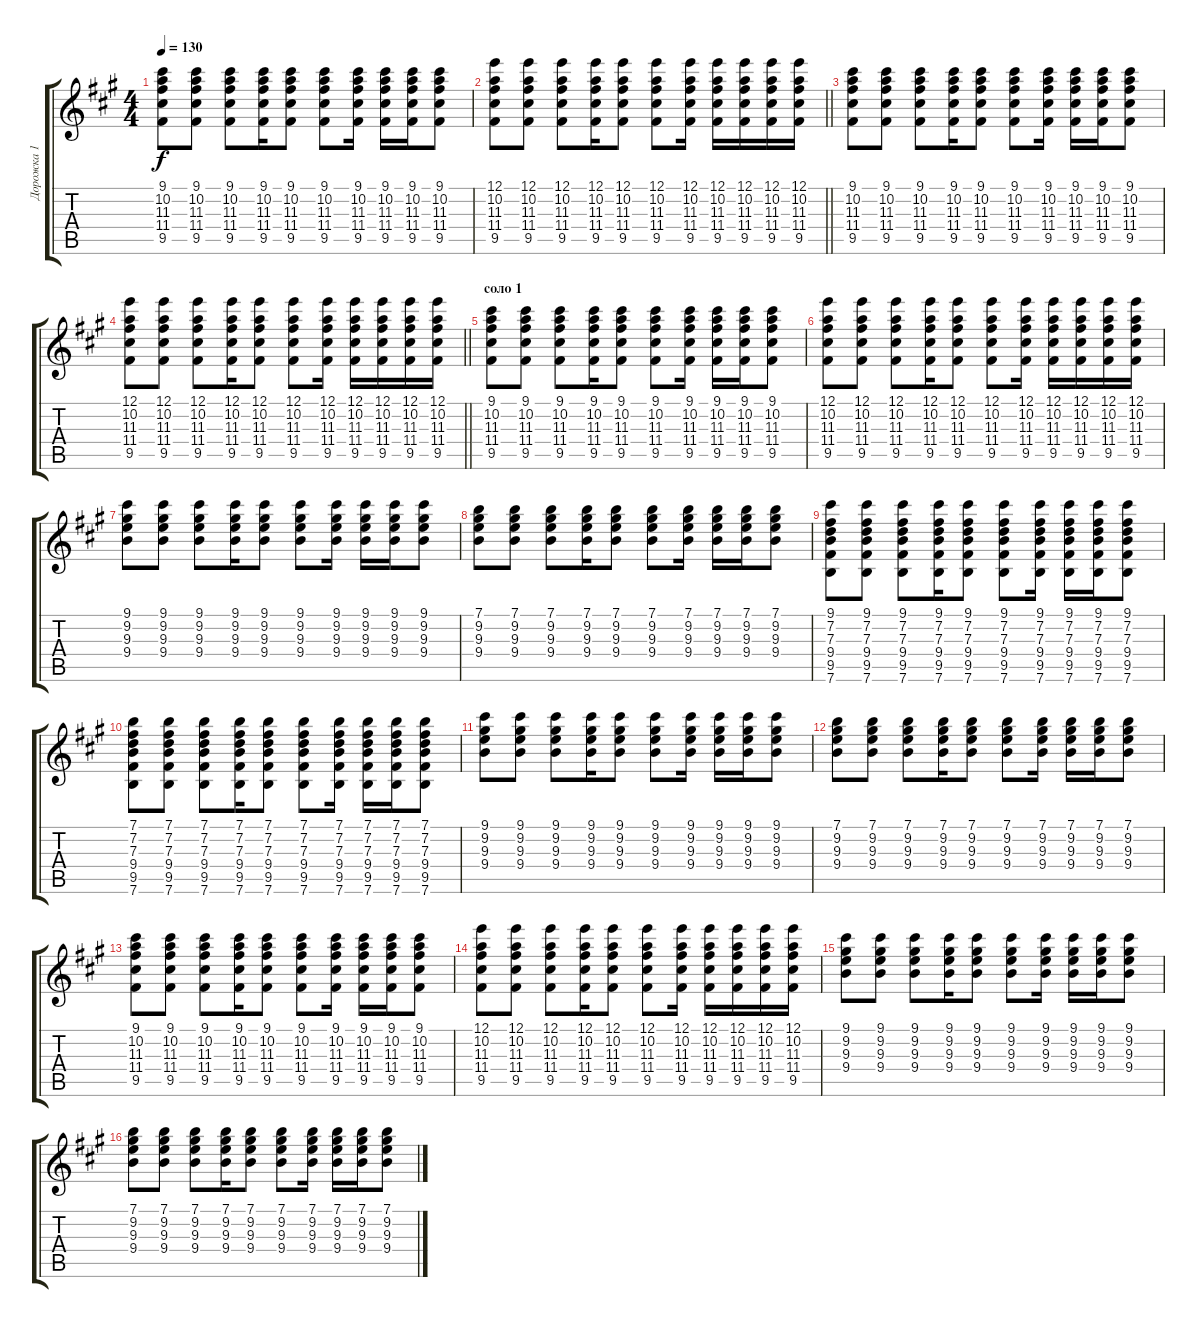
\track ("Дорожка 1" "Дорожка 1") {instrument electricguitarmuted}
\staff {score tabs}
\tuning (E4 B3 G3 D3 A2 E2) {hide}
\ts (4 4)
\tempo 130
\clef g2
\ks f#minor
(9.1 10.2 11.3 11.4 9.5).8{dy f volume 6 instrument electricguitarmuted} (9.1 10.2 11.3 11.4 9.5).8 (9.1 10.2 11.3 11.4 9.5).8 (9.1 10.2 11.3 11.4 9.5).16 (9.1 10.2 11.3 11.4 9.5).8 (9.1 10.2 11.3 11.4 9.5).8 (9.1 10.2 11.3 11.4 9.5).16 (9.1 10.2 11.3 11.4 9.5).16 (9.1 10.2 11.3 11.4 9.5).16 (9.1 10.2 11.3 11.4 9.5).8 |
\barLineRight lightlight
(12.1 10.2 11.3 11.4 9.5).8 (12.1 10.2 11.3 11.4 9.5).8 (12.1 10.2 11.3 11.4 9.5).8 (12.1 10.2 11.3 11.4 9.5).16 (12.1 10.2 11.3 11.4 9.5).8 (12.1 10.2 11.3 11.4 9.5).8 (12.1 10.2 11.3 11.4 9.5).16 (12.1 10.2 11.3 11.4 9.5).16 (12.1 10.2 11.3 11.4 9.5).16 (12.1 10.2 11.3 11.4 9.5).16 (12.1 10.2 11.3 11.4 9.5).16 |
(9.1 10.2 11.3 11.4 9.5).8 (9.1 10.2 11.3 11.4 9.5).8 (9.1 10.2 11.3 11.4 9.5).8 (9.1 10.2 11.3 11.4 9.5).16 (9.1 10.2 11.3 11.4 9.5).8 (9.1 10.2 11.3 11.4 9.5).8 (9.1 10.2 11.3 11.4 9.5).16 (9.1 10.2 11.3 11.4 9.5).16 (9.1 10.2 11.3 11.4 9.5).16 (9.1 10.2 11.3 11.4 9.5).8 |
\barLineRight lightlight
(12.1 10.2 11.3 11.4 9.5).8 (12.1 10.2 11.3 11.4 9.5).8 (12.1 10.2 11.3 11.4 9.5).8 (12.1 10.2 11.3 11.4 9.5).16 (12.1 10.2 11.3 11.4 9.5).8 (12.1 10.2 11.3 11.4 9.5).8 (12.1 10.2 11.3 11.4 9.5).16 (12.1 10.2 11.3 11.4 9.5).16 (12.1 10.2 11.3 11.4 9.5).16 (12.1 10.2 11.3 11.4 9.5).16 (12.1 10.2 11.3 11.4 9.5).16 |
\section ("" "соло 1")
(9.1 10.2 11.3 11.4 9.5).8 (9.1 10.2 11.3 11.4 9.5).8 (9.1 10.2 11.3 11.4 9.5).8 (9.1 10.2 11.3 11.4 9.5).16 (9.1 10.2 11.3 11.4 9.5).8 (9.1 10.2 11.3 11.4 9.5).8 (9.1 10.2 11.3 11.4 9.5).16 (9.1 10.2 11.3 11.4 9.5).16 (9.1 10.2 11.3 11.4 9.5).16 (9.1 10.2 11.3 11.4 9.5).8 |
(12.1 10.2 11.3 11.4 9.5).8 (12.1 10.2 11.3 11.4 9.5).8 (12.1 10.2 11.3 11.4 9.5).8 (12.1 10.2 11.3 11.4 9.5).16 (12.1 10.2 11.3 11.4 9.5).8 (12.1 10.2 11.3 11.4 9.5).8 (12.1 10.2 11.3 11.4 9.5).16 (12.1 10.2 11.3 11.4 9.5).16 (12.1 10.2 11.3 11.4 9.5).16 (12.1 10.2 11.3 11.4 9.5).16 (12.1 10.2 11.3 11.4 9.5).16 |
(9.1 9.2 9.3 9.4).8 (9.1 9.2 9.3 9.4).8 (9.1 9.2 9.3 9.4).8 (9.1 9.2 9.3 9.4).16 (9.1 9.2 9.3 9.4).8 (9.1 9.2 9.3 9.4).8 (9.1 9.2 9.3 9.4).16 (9.1 9.2 9.3 9.4).16 (9.1 9.2 9.3 9.4).16 (9.1 9.2 9.3 9.4).8 |
(7.1 9.2 9.3 9.4).8 (7.1 9.2 9.3 9.4).8 (7.1 9.2 9.3 9.4).8 (7.1 9.2 9.3 9.4).16 (7.1 9.2 9.3 9.4).8 (7.1 9.2 9.3 9.4).8 (7.1 9.2 9.3 9.4).16 (7.1 9.2 9.3 9.4).16 (7.1 9.2 9.3 9.4).16 (7.1 9.2 9.3 9.4).8 |
(9.1 7.2 7.3 9.4 9.5 7.6).8 (9.1 7.2 7.3 9.4 9.5 7.6).8 (9.1 7.2 7.3 9.4 9.5 7.6).8 (9.1 7.2 7.3 9.4 9.5 7.6).16 (9.1 7.2 7.3 9.4 9.5 7.6).8 (9.1 7.2 7.3 9.4 9.5 7.6).8 (9.1 7.2 7.3 9.4 9.5 7.6).16 (9.1 7.2 7.3 9.4 9.5 7.6).16 (9.1 7.2 7.3 9.4 9.5 7.6).16 (9.1 7.2 7.3 9.4 9.5 7.6).8 |
(7.1 7.2 7.3 9.4 9.5 7.6).8 (7.1 7.2 7.3 9.4 9.5 7.6).8 (7.1 7.2 7.3 9.4 9.5 7.6).8 (7.1 7.2 7.3 9.4 9.5 7.6).16 (7.1 7.2 7.3 9.4 9.5 7.6).8 (7.1 7.2 7.3 9.4 9.5 7.6).8 (7.1 7.2 7.3 9.4 9.5 7.6).16 (7.1 7.2 7.3 9.4 9.5 7.6).16 (7.1 7.2 7.3 9.4 9.5 7.6).16 (7.1 7.2 7.3 9.4 9.5 7.6).8 |
(9.1 9.2 9.3 9.4).8 (9.1 9.2 9.3 9.4).8 (9.1 9.2 9.3 9.4).8 (9.1 9.2 9.3 9.4).16 (9.1 9.2 9.3 9.4).8 (9.1 9.2 9.3 9.4).8 (9.1 9.2 9.3 9.4).16 (9.1 9.2 9.3 9.4).16 (9.1 9.2 9.3 9.4).16 (9.1 9.2 9.3 9.4).8 |
(7.1 9.2 9.3 9.4).8 (7.1 9.2 9.3 9.4).8 (7.1 9.2 9.3 9.4).8 (7.1 9.2 9.3 9.4).16 (7.1 9.2 9.3 9.4).8 (7.1 9.2 9.3 9.4).8 (7.1 9.2 9.3 9.4).16 (7.1 9.2 9.3 9.4).16 (7.1 9.2 9.3 9.4).16 (7.1 9.2 9.3 9.4).8 |
(9.1 10.2 11.3 11.4 9.5).8 (9.1 10.2 11.3 11.4 9.5).8 (9.1 10.2 11.3 11.4 9.5).8 (9.1 10.2 11.3 11.4 9.5).16 (9.1 10.2 11.3 11.4 9.5).8 (9.1 10.2 11.3 11.4 9.5).8 (9.1 10.2 11.3 11.4 9.5).16 (9.1 10.2 11.3 11.4 9.5).16 (9.1 10.2 11.3 11.4 9.5).16 (9.1 10.2 11.3 11.4 9.5).8 |
(12.1 10.2 11.3 11.4 9.5).8 (12.1 10.2 11.3 11.4 9.5).8 (12.1 10.2 11.3 11.4 9.5).8 (12.1 10.2 11.3 11.4 9.5).16 (12.1 10.2 11.3 11.4 9.5).8 (12.1 10.2 11.3 11.4 9.5).8 (12.1 10.2 11.3 11.4 9.5).16 (12.1 10.2 11.3 11.4 9.5).16 (12.1 10.2 11.3 11.4 9.5).16 (12.1 10.2 11.3 11.4 9.5).16 (12.1 10.2 11.3 11.4 9.5).16 |
(9.1 9.2 9.3 9.4).8 (9.1 9.2 9.3 9.4).8 (9.1 9.2 9.3 9.4).8 (9.1 9.2 9.3 9.4).16 (9.1 9.2 9.3 9.4).8 (9.1 9.2 9.3 9.4).8 (9.1 9.2 9.3 9.4).16 (9.1 9.2 9.3 9.4).16 (9.1 9.2 9.3 9.4).16 (9.1 9.2 9.3 9.4).8 |
(7.1 9.2 9.3 9.4).8 (7.1 9.2 9.3 9.4).8 (7.1 9.2 9.3 9.4).8 (7.1 9.2 9.3 9.4).16 (7.1 9.2 9.3 9.4).8 (7.1 9.2 9.3 9.4).8 (7.1 9.2 9.3 9.4).16 (7.1 9.2 9.3 9.4).16 (7.1 9.2 9.3 9.4).16 (7.1 9.2 9.3 9.4).8
